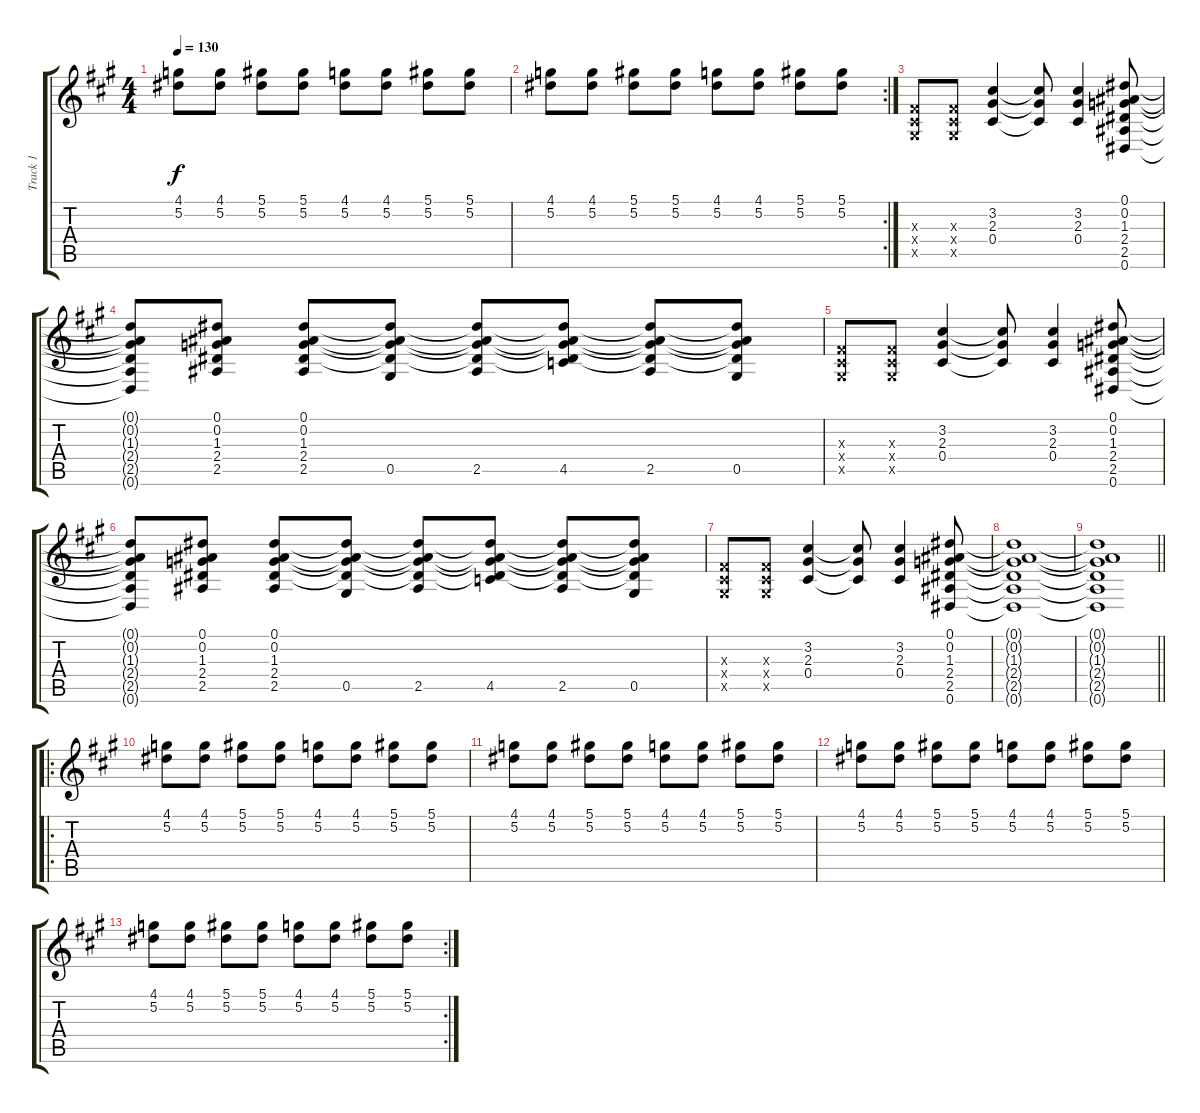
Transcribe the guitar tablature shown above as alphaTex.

\track ("Track 1" "Track 1") {instrument overdrivenguitar}
\staff {score tabs}
\tuning (Eb4 Bb3 Gb3 Db3 Ab2 Eb2) {hide}
\ts (4 4)
\tempo 130
\clef g2
\ks a
(4.1 5.2).8{dy f} (4.1 5.2).8 (5.1 5.2).8 (5.1 5.2).8 (4.1 5.2).8 (4.1 5.2).8 (5.1 5.2).8 (5.1 5.2).8 |
\rc 2
(4.1 5.2).8 (4.1 5.2).8 (5.1 5.2).8 (5.1 5.2).8 (4.1 5.2).8 (4.1 5.2).8 (5.1 5.2).8 (5.1 5.2).8 |
(0.3{x} 0.4{x} 0.5{x}).8 (0.3{x} 0.4{x} 0.5{x}).8 (3.2 2.3 0.4).4 (3.2{t} 2.3{t} 0.4{t}).8 (3.2 2.3 0.4).4 (0.1 0.2 1.3 2.4 2.5 0.6).8 |
(0.1{t} 0.2{t} 1.3{t} 2.4{t} 2.5{t} 0.6{t}).8 (0.1 0.2 1.3 2.4 2.5).8 (0.1 0.2 1.3 2.4 2.5).8 (0.1{t} 0.2{t} 1.3{t} 2.4{t} 0.5).8 (0.1{t} 0.2{t} 1.3{t} 2.4{t} 2.5).8 (0.1{t} 0.2{t} 1.3{t} 2.4{t} 4.5).8 (0.1{t} 0.2{t} 1.3{t} 2.4{t} 2.5).8 (0.1{t} 0.2{t} 1.3{t} 2.4{t} 0.5).8 |
(0.3{x} 0.4{x} 0.5{x}).8 (0.3{x} 0.4{x} 0.5{x}).8 (3.2 2.3 0.4).4 (3.2{t} 2.3{t} 0.4{t}).8 (3.2 2.3 0.4).4 (0.1 0.2 1.3 2.4 2.5 0.6).8 |
(0.1{t} 0.2{t} 1.3{t} 2.4{t} 2.5{t} 0.6{t}).8 (0.1 0.2 1.3 2.4 2.5).8 (0.1 0.2 1.3 2.4 2.5).8 (0.1{t} 0.2{t} 1.3{t} 2.4{t} 0.5).8 (0.1{t} 0.2{t} 1.3{t} 2.4{t} 2.5).8 (0.1{t} 0.2{t} 1.3{t} 2.4{t} 4.5).8 (0.1{t} 0.2{t} 1.3{t} 2.4{t} 2.5).8 (0.1{t} 0.2{t} 1.3{t} 2.4{t} 0.5).8 |
(0.3{x} 0.4{x} 0.5{x}).8 (0.3{x} 0.4{x} 0.5{x}).8 (3.2 2.3 0.4).4 (3.2{t} 2.3{t} 0.4{t}).8 (3.2 2.3 0.4).4 (0.1 0.2 1.3 2.4 2.5 0.6).8 |
(0.1{t} 0.2{t} 1.3{t} 2.4{t} 2.5{t} 0.6{t}).1 |
\barLineRight lightlight
(0.1{t} 0.2{t} 1.3{t} 2.4{t} 2.5{t} 0.6{t}).1 |
\ro
(4.1 5.2).8 (4.1 5.2).8 (5.1 5.2).8 (5.1 5.2).8 (4.1 5.2).8 (4.1 5.2).8 (5.1 5.2).8 (5.1 5.2).8 |
(4.1 5.2).8 (4.1 5.2).8 (5.1 5.2).8 (5.1 5.2).8 (4.1 5.2).8 (4.1 5.2).8 (5.1 5.2).8 (5.1 5.2).8 |
(4.1 5.2).8 (4.1 5.2).8 (5.1 5.2).8 (5.1 5.2).8 (4.1 5.2).8 (4.1 5.2).8 (5.1 5.2).8 (5.1 5.2).8 |
\rc 2
(4.1 5.2).8 (4.1 5.2).8 (5.1 5.2).8 (5.1 5.2).8 (4.1 5.2).8 (4.1 5.2).8 (5.1 5.2).8 (5.1 5.2).8
